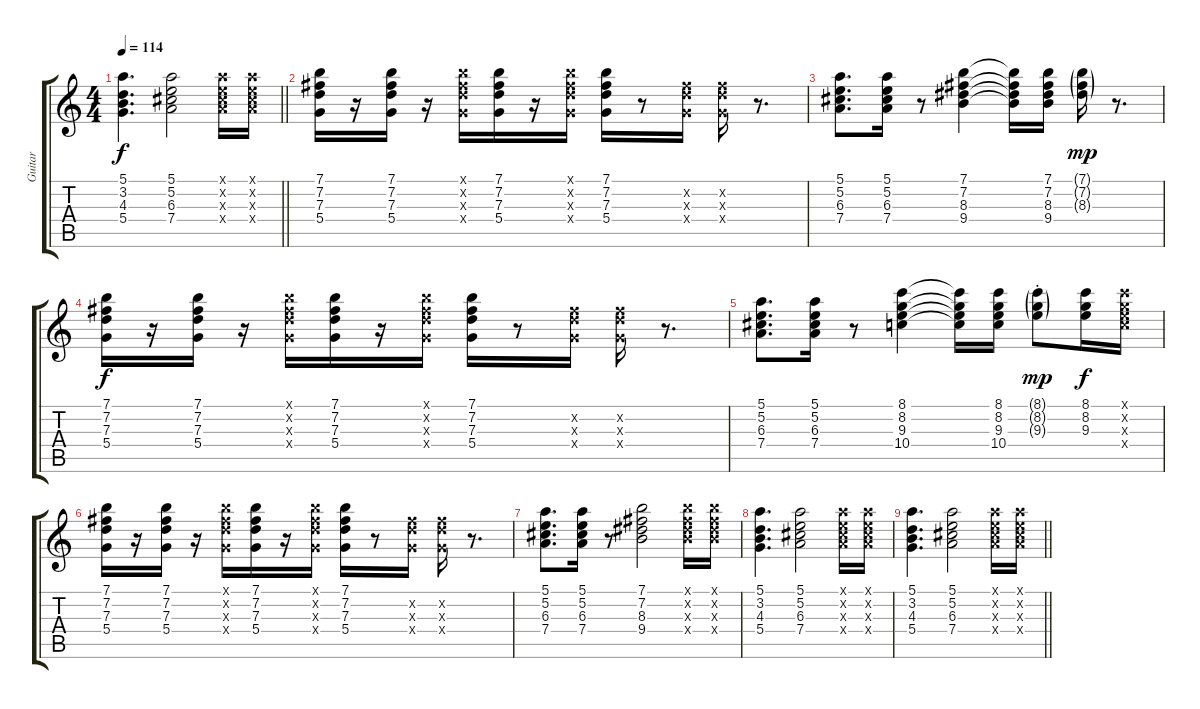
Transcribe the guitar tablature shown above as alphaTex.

\track ("Guitar" "Guitar") {instrument electricguitarclean}
\staff {score tabs}
\tuning (E4 B3 G3 D3 A2 E2) {hide}
\ts (4 4)
\tempo 114
\clef g2
\barLineRight lightlight
\ks c
(5.1 3.2 4.3 5.4).4{d dy f} (5.1 5.2 6.3 7.4).2 (5.1{x} 5.2{x} 6.3{x} 7.4{x}).16 (5.1{x} 5.2{x} 6.3{x} 7.4{x}).16 |
(7.1 7.2 7.3 5.4).16 r.16 (7.1 7.2 7.3 5.4).16 r.16 (7.1{x} 7.2{x} 7.3{x} 5.4{x}).16 (7.1 7.2 7.3 5.4).16 r.16 (7.1{x} 7.2{x} 7.3{x} 5.4{x}).16 (7.1 7.2 7.3 5.4).16 r.8 (7.2{x} 7.3{x} 5.4{x}).16 (7.2{x} 7.3{x} 5.4{x}).16 r.8{d} |
(5.1 5.2 6.3 7.4).8{d} (5.1 5.2 6.3 7.4).16 r.8 (7.1 7.2 8.3 9.4).4 (7.1{t} 7.2{t} 8.3{t} 9.4{t}).16 (7.1 7.2 8.3 9.4).16 (7.1{g} 7.2{g} 8.3{g}).16{dy mp} r.8{d} |
(7.1 7.2 7.3 5.4).16{dy f} r.16 (7.1 7.2 7.3 5.4).16 r.16 (7.1{x} 7.2{x} 7.3{x} 5.4{x}).16 (7.1 7.2 7.3 5.4).16 r.16 (7.1{x} 7.2{x} 7.3{x} 5.4{x}).16 (7.1 7.2 7.3 5.4).16 r.8 (7.2{x} 7.3{x} 5.4{x}).16 (7.2{x} 7.3{x} 5.4{x}).16 r.8{d} |
(5.1 5.2 6.3 7.4).8{d} (5.1 5.2 6.3 7.4).16 r.8 (8.1 8.2 9.3 10.4).4 (8.1{t} 8.2{t} 9.3{t} 10.4{t}).16 (8.1 8.2 9.3 10.4).16 (8.1{g st} 8.2{g st} 9.3{g st}).8{dy mp} (8.1 8.2 9.3).16{dy f} (8.1{x} 8.2{x} 9.3{x} 10.4{x}).16 |
(7.1 7.2 7.3 5.4).16 r.16 (7.1 7.2 7.3 5.4).16 r.16 (7.1{x} 7.2{x} 7.3{x} 5.4{x}).16 (7.1 7.2 7.3 5.4).16 r.16 (7.1{x} 7.2{x} 7.3{x} 5.4{x}).16 (7.1 7.2 7.3 5.4).16 r.8 (7.2{x} 7.3{x} 5.4{x}).16 (7.2{x} 7.3{x} 5.4{x}).16 r.8{d} |
(5.1 5.2 6.3 7.4).8{d} (5.1 5.2 6.3 7.4).16 r.8 (7.1 7.2 8.3 9.4).2 (7.1{x} 7.2{x} 8.3{x} 9.4{x}).16 (7.1{x} 7.2{x} 8.3{x} 9.4{x}).16 |
(5.1 3.2 4.3 5.4).4{d} (5.1 5.2 6.3 7.4).2 (5.1{x} 5.2{x} 6.3{x} 7.4{x}).16 (5.1{x} 5.2{x} 6.3{x} 7.4{x}).16 |
\barLineRight lightlight
(5.1 3.2 4.3 5.4).4{d} (5.1 5.2 6.3 7.4).2 (5.1{x} 5.2{x} 6.3{x} 7.4{x}).16 (5.1{x} 5.2{x} 6.3{x} 7.4{x}).16
